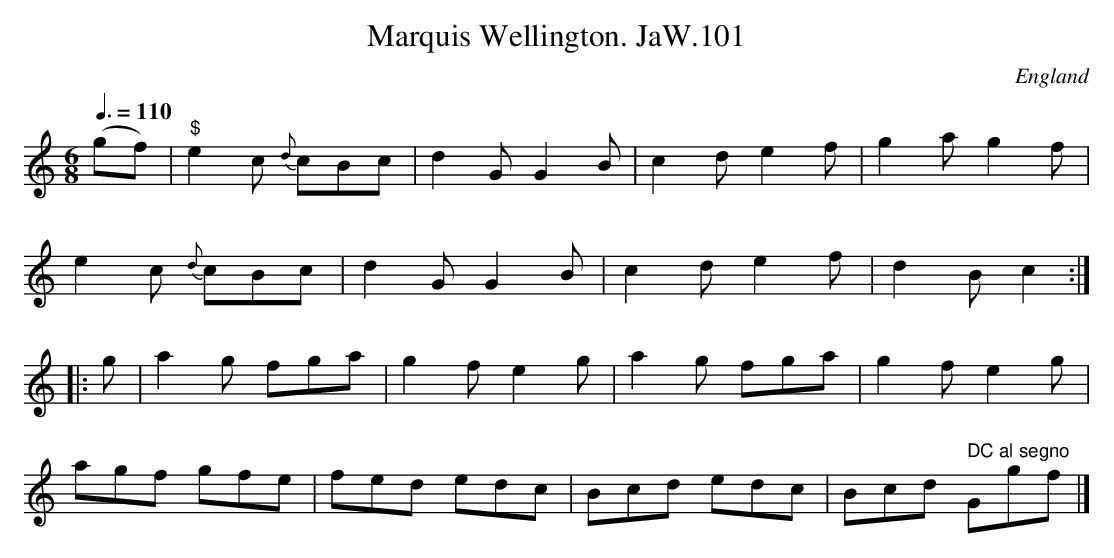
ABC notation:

X:1
T:Marquis Wellington. JaW.101
L:1/8
M:6/8
O:England
Q:3/8=110
K:C
(gf)|"$"e2c {d}cBc|d2G G2B|c2d e2f|g2a g2f|!
e2c {d}cBc|d2G G2B|c2d e2f|d2B c2:|!
|:g|a2g fga|g2f e2g|a2g fga|g2f e2g|!
agf gfe|fed edc|Bcd edc|Bcd " DC al segno"Ggf|]
